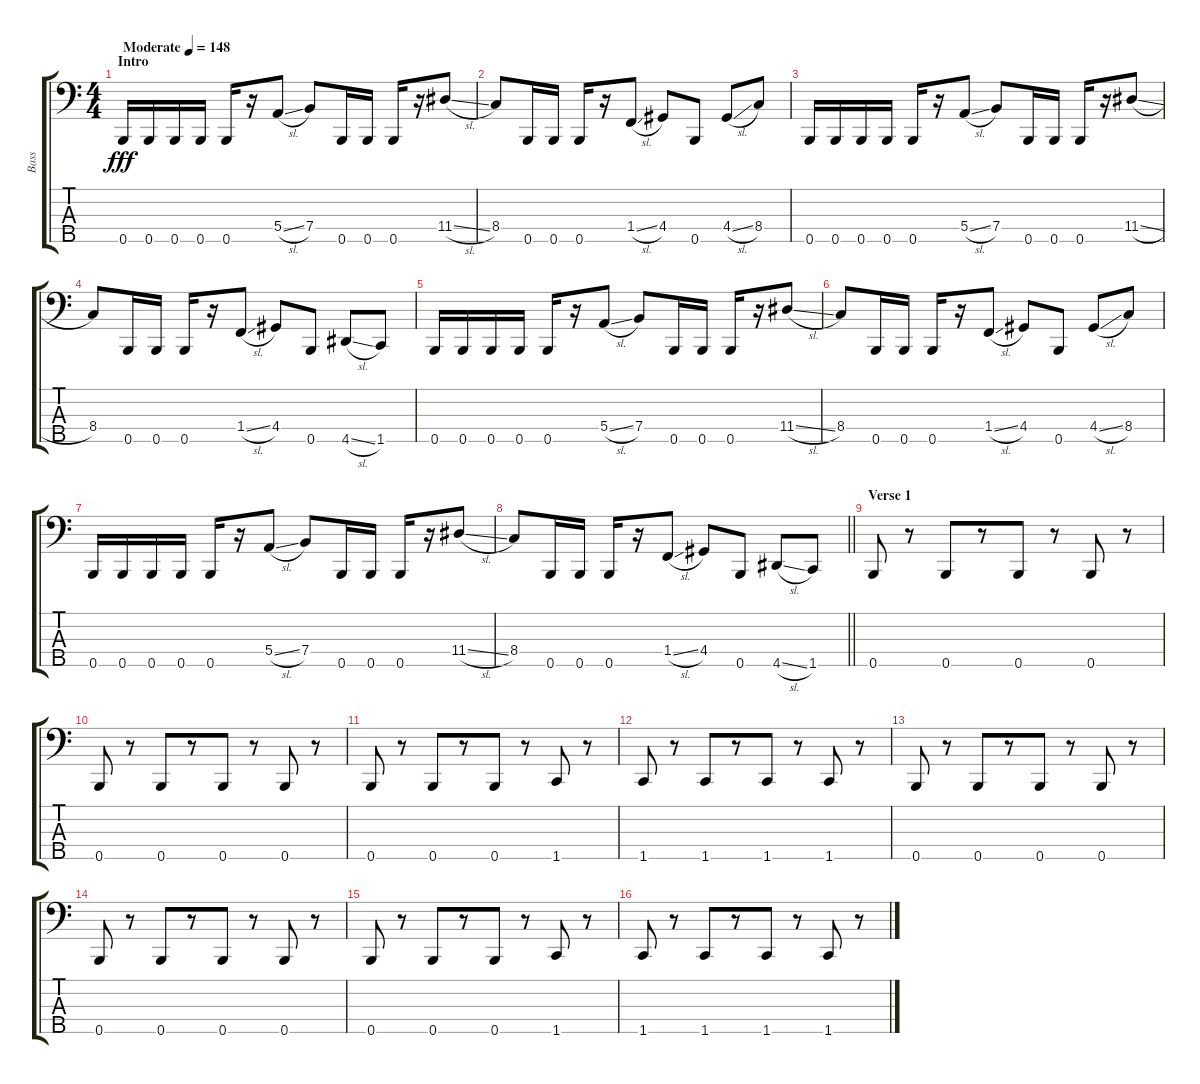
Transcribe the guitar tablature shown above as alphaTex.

\track ("Bass" "Bass") {instrument electricbassfinger}
\staff {score tabs}
\tuning (G2 D2 A1 E1 B0) {hide}
\ts (4 4)
\section ("" "Intro")
\tempo (148 "Moderate")
\clef f4
\ks c
0.5.16{dy fff instrument electricbassfinger beam merge} 0.5.16 0.5.16{beam merge} 0.5.16 0.5.16 r.16{beam merge} 5.4{sl}.8 7.4.8 0.5.16{beam merge} 0.5.16 0.5.16 r.16 11.4{sl}.8 |
8.4.8 0.5.16 0.5.16 0.5.16 r.16 1.4{sl}.8 4.4.8 0.5.8 4.4{sl}.8 8.4.8 |
0.5.16{beam merge} 0.5.16 0.5.16{beam merge} 0.5.16 0.5.16 r.16{beam merge} 5.4{sl}.8 7.4.8 0.5.16{beam merge} 0.5.16 0.5.16 r.16 11.4{sl}.8 |
8.4.8 0.5.16 0.5.16 0.5.16 r.16 1.4{sl}.8 4.4.8 0.5.8 4.5{sl}.8 1.5.8 |
0.5.16{beam merge} 0.5.16 0.5.16{beam merge} 0.5.16 0.5.16 r.16{beam merge} 5.4{sl}.8 7.4.8 0.5.16{beam merge} 0.5.16 0.5.16 r.16 11.4{sl}.8 |
8.4.8 0.5.16 0.5.16 0.5.16 r.16 1.4{sl}.8 4.4.8 0.5.8 4.4{sl}.8 8.4.8 |
0.5.16{beam merge} 0.5.16 0.5.16{beam merge} 0.5.16 0.5.16 r.16{beam merge} 5.4{sl}.8 7.4.8 0.5.16{beam merge} 0.5.16 0.5.16 r.16 11.4{sl}.8 |
\barLineRight lightlight
8.4.8 0.5.16 0.5.16 0.5.16 r.16 1.4{sl}.8 4.4.8 0.5.8 4.5{sl}.8 1.5.8 |
\section ("" "Verse 1")
0.5.8 r.8 0.5.8{beam merge} r.8 0.5.8 r.8 0.5.8 r.8 |
0.5.8 r.8 0.5.8{beam merge} r.8 0.5.8 r.8 0.5.8 r.8 |
0.5.8 r.8 0.5.8{beam merge} r.8 0.5.8 r.8 1.5.8 r.8 |
1.5.8 r.8 1.5.8{beam merge} r.8 1.5.8 r.8 1.5.8 r.8 |
0.5.8 r.8 0.5.8{beam merge} r.8 0.5.8 r.8 0.5.8 r.8 |
0.5.8 r.8 0.5.8{beam merge} r.8 0.5.8 r.8 0.5.8 r.8 |
0.5.8 r.8 0.5.8{beam merge} r.8 0.5.8 r.8 1.5.8 r.8 |
1.5.8 r.8 1.5.8{beam merge} r.8 1.5.8 r.8 1.5.8 r.8
